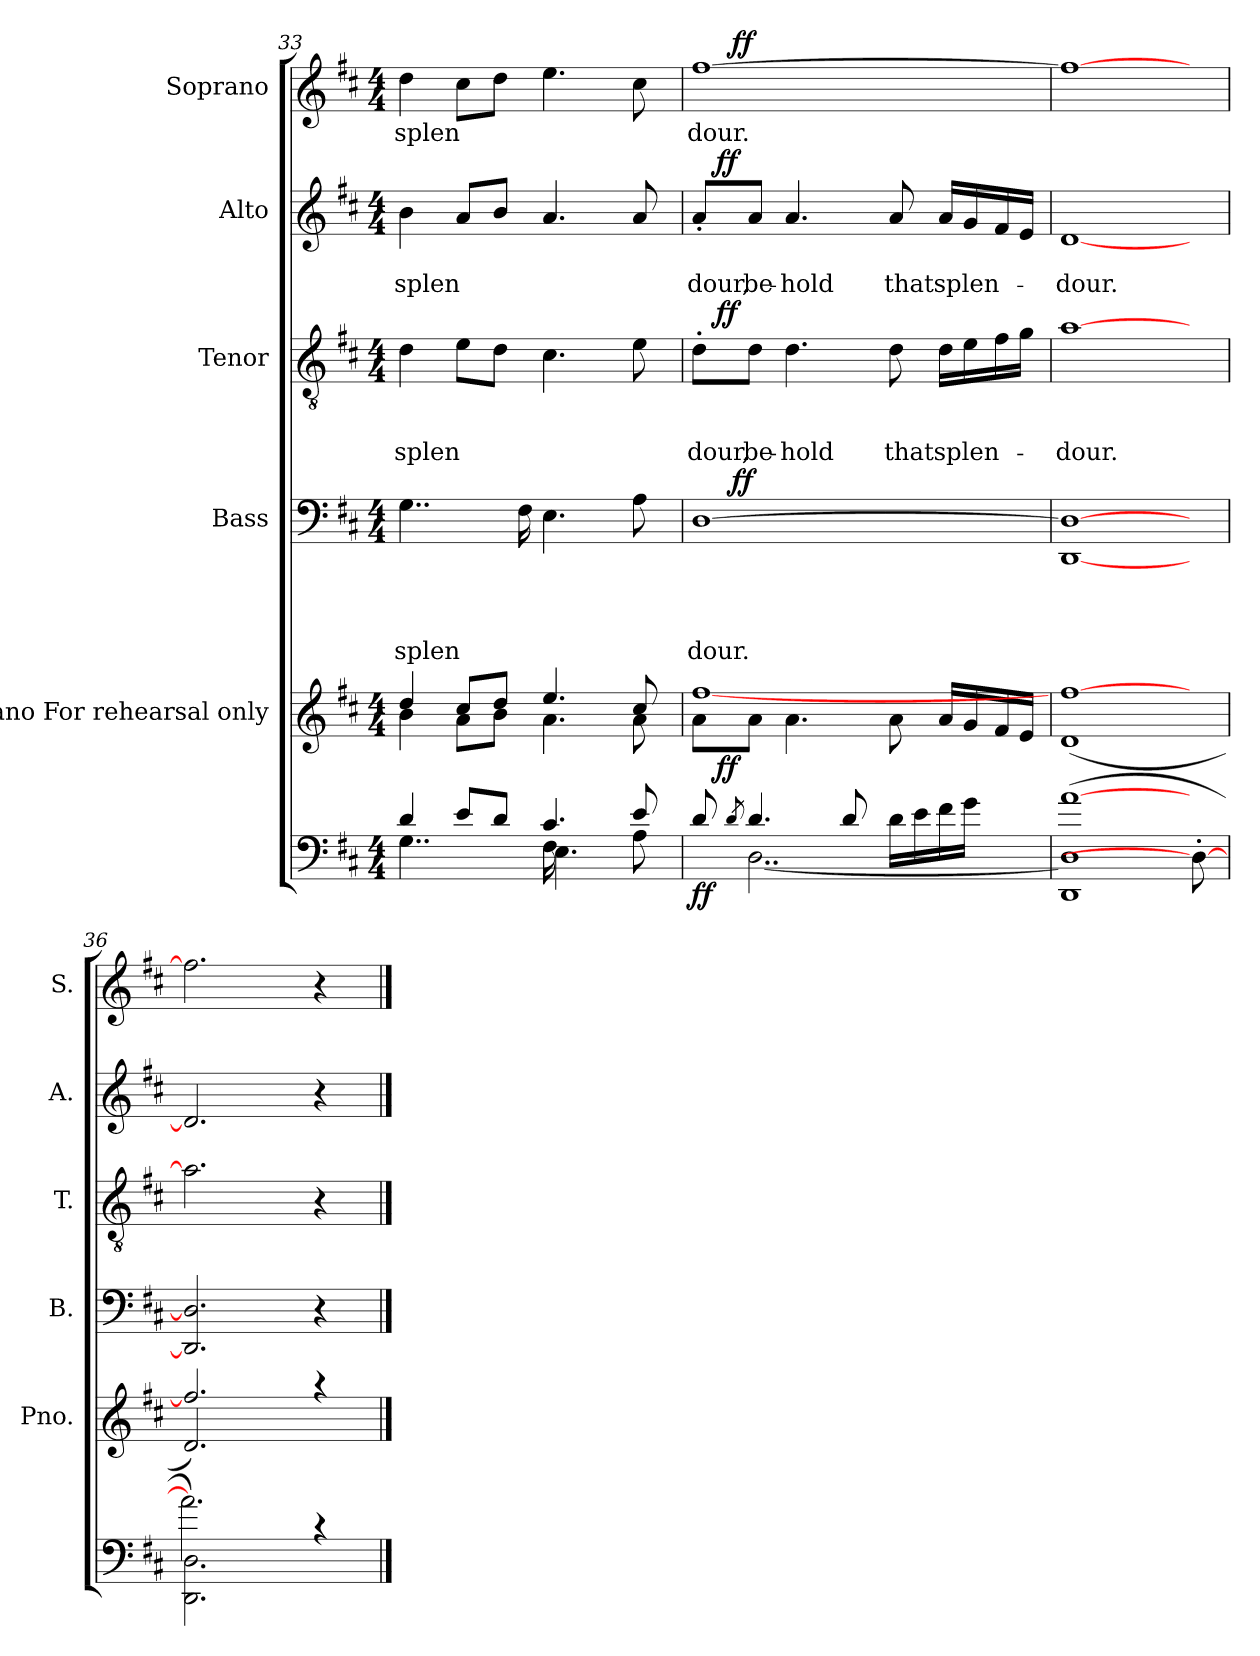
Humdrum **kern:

**kern	**dynam	**kern	**dynam	**kern	**text	**text	**text	**text	**dynam	**kern	**text	**text	**text	**dynam	**kern	**text	**text	**dynam	**kern	**text	**dynam
*part6	*part6	*part5	*part5	*part4	*part4	*part4	*part4	*part4	*part4	*part3	*part3	*part3	*part3	*part3	*part2	*part2	*part2	*part2	*part1	*part1	*part1
*staff6	*staff6	*staff5	*staff5	*staff4	*staff4	*staff4	*staff4	*staff4	*staff4	*staff3	*staff3	*staff3	*staff3	*staff3	*staff2	*staff2	*staff2	*staff2	*staff1	*staff1	*staff1
*	*	*I"Piano For rehearsal only	*	*I"Bass	*	*	*	*	*	*I"Tenor	*	*	*	*	*I"Alto	*	*	*	*I"Soprano	*	*
*	*	*I'Pno.	*	*I'B.	*	*	*	*	*	*I'T.	*	*	*	*	*I'A.	*	*	*	*I'S.	*	*
*clefF4	*	*clefG2	*	*clefF4	*	*	*	*	*	*clefGv2	*	*	*	*	*clefG2	*	*	*	*clefG2	*	*
*k[f#c#]	*	*k[f#c#]	*	*k[f#c#]	*	*	*	*	*	*k[f#c#]	*	*	*	*	*k[f#c#]	*	*	*	*k[f#c#]	*	*
*D:	*	*D:	*	*D:	*	*	*	*	*	*D:	*	*	*	*	*D:	*	*	*	*D:	*	*
*M4/4	*	*M4/4	*	*M4/4	*	*	*	*	*	*M4/4	*	*	*	*	*M4/4	*	*	*	*M4/4	*	*
=33	=33	=33	=33	=33	=33	=33	=33	=33	=33	=33	=33	=33	=33	=33	=33	=33	=33	=33	=33	=33	=33
*^	*	*^	*	*	*	*	*	*	*	*	*	*	*	*	*	*	*	*	*	*	*
*	*^	*	*	*	*	*	*	*	*	*	*	*	*	*	*	*	*	*	*	*	*	*	*
*	*	*^	*	*	*	*	*	*	*	*	*	*	*	*	*	*	*	*	*	*	*	*	*	*
!	!	!	!	!	!	!	!	!	!	!	!	!LO:LY:b	!	!	!	!	!LO:LY:b	!	!	!	!LO:LY:b	!	!	!LO:LY:b	!
4d/	4..G\	2ryy	2ryy	.	4dd/	4b\	.	4..G\	.	.	.	splen	.	4d\	.	.	splen	.	4b\	.	splen	.	4dd\	splen	.
8e/L	.	.	.	.	8cc#/L	8a\L	.	.	.	.	.	.	.	8e\L	.	.	.	.	8a/L	.	.	.	8cc#\L	.	.
8d/J	.	.	.	.	8dd/J	8b\J	.	.	.	.	.	.	.	8d\J	.	.	.	.	8b/J	.	.	.	8dd\J	.	.
.	2ryy	.	.	.	.	.	.	16F#\	.	.	.	.	.	.	.	.	.	.	.	.	.	.	.	.	.
16F#\	.	4.c#/	4.E\	.	4.ee/	4.a\	.	4.E\	.	.	.	.	.	4.c#\	.	.	.	.	4.a/	.	.	.	4.ee\	.	.
4..ryy	.	.	.	.	.	.	.	.	.	.	.	.	.	.	.	.	.	.	.	.	.	.	.	.	.
.	.	8A\	8e/	.	8cc#/	8a\	.	8A\	.	.	.	.	.	8e\	.	.	.	.	8a/	.	.	.	8cc#\	.	.
.	16ryy	.	.	.	.	.	.	.	.	.	.	.	.	.	.	.	.	.	.	.	.	.	.	.	.
*	*v	*v	*v	*	*	*	*	*	*	*	*	*	*	*	*	*	*	*	*	*	*	*	*	*	*
!!LO:LB:g=z
=34	=34	=34	=34	=34	=34	=34	=34	=34	=34	=34	=34	=34	=34	=34	=34	=34	=34	=34	=34	=34	=34	=34	=34
*	*	*	*	*^	*	*	*	*	*	*	*	*	*	*	*	*	*	*	*	*	*	*	*
!	!	!LO:DY:b	!	!	!	!	!	!	!	!	!LO:LY:b	!	!	!	!	!LO:LY:b	!	!	!	!LO:LY:b	!	!	!LO:LY:b	!
*	*	*	*	*	*	*	*^	*	*	*	*	*	*^	*	*	*	*	*^	*	*	*	*^	*	*
8d/	8ryy	ff	16ryy	[>1ff#	8a\L	.	[>1D	16.ryy	.	.	.	dour.	.	8d'>\L	16ryy	.	.	dour,	.	8a'</L	16ryy	.	dour,	.	[>1ff#	16.ryy	dour.	.
!	!	!	!	!	!	!LO:DY:b	!	!	!	!	!	!	!	!	!	!	!	!	!LO:DY:b	!	!	!	!	!LO:DY:b	!	!	!	!
.	.	.	2...ryy	.	.	ff	.	.	.	.	.	.	.	.	2...ryy	.	.	.	ff	.	2...ryy	.	.	ff	.	.	.	.
!	!	!	!	!	!	!	!	!	!	!	!	!	!LO:DY:b	!	!	!	!	!	!	!	!	!	!	!	!	!	!	!LO:DY:b
.	.	.	.	.	.	.	.	2ryy	.	.	.	.	ff	.	.	.	.	.	.	.	.	.	.	.	.	2ryy	.	ff
8qd/	.	.	.	.	.	.	.	.	.	.	.	.	.	.	.	.	.	.	.	.	.	.	.	.	.	.	.	.
!	!	!	!	!	!	!	!	!	!	!	!	!	!	!	!	!	!	!LO:LY:b	!	!	!	!	!LO:LY:b	!	!	!	!	!
4.d/	[<2..D	.	.	.	8a\J	.	.	.	.	.	.	.	.	8d\J	.	.	.	be-	.	8a/J	.	.	be-	.	.	.	.	.
!	!	!	!	!	!	!	!	!	!	!	!	!	!	!	!	!	!	!LO:LY:b	!	!	!	!	!LO:LY:b	!	!	!	!	!
.	.	.	.	.	4.a\	.	.	.	.	.	.	.	.	4.d\	.	.	.	-hold	.	4.a/	.	.	-hold	.	.	.	.	.
8d/	.	.	.	.	.	.	.	.	.	.	.	.	.	.	.	.	.	.	.	.	.	.	.	.	.	.	.	.
.	.	.	.	.	.	.	.	4ryy	.	.	.	.	.	.	.	.	.	.	.	.	.	.	.	.	.	4ryy	.	.
!	!	!	!	!	!	!	!	!	!	!	!	!	!	!	!	!	!	!LO:LY:b	!	!	!	!	!LO:LY:b	!	!	!	!	!
16d\LL	.	.	.	.	8a\	.	.	.	.	.	.	.	.	8d\	.	.	.	that	.	8a/	.	.	that	.	.	.	.	.
16e\	.	.	.	.	.	.	.	.	.	.	.	.	.	.	.	.	.	.	.	.	.	.	.	.	.	.	.	.
!	!	!	!	!	!	!	!	!	!	!	!	!	!	!	!	!	!	!LO:LY:b	!	!	!	!	!LO:LY:b	!	!	!	!	!
16f#\	.	.	.	.	16a/LL	.	.	.	.	.	.	.	.	16d\LL	.	.	.	splen-	.	16a/LL	.	.	splen-	.	.	.	.	.
16g\JJ	.	.	.	.	16g/	.	.	.	.	.	.	.	.	16e\	.	.	.	.	.	16g/	.	.	.	.	.	.	.	.
.	.	.	.	.	.	.	.	8ryy	.	.	.	.	.	.	.	.	.	.	.	.	.	.	.	.	.	8ryy	.	.
8ryy	.	.	.	.	16f#/	.	.	.	.	.	.	.	.	16f#\	.	.	.	.	.	16f#/	.	.	.	.	.	.	.	.
.	.	.	.	.	16e/JJ	.	.	.	.	.	.	.	.	16g\JJ	.	.	.	.	.	16e/JJ	.	.	.	.	.	.	.	.
.	.	.	.	.	.	.	.	32ryy	.	.	.	.	.	.	.	.	.	.	.	.	.	.	.	.	.	32ryy	.	.
=35	=35	=35	=35	=35	=35	=35	=35	=35	=35	=35	=35	=35	=35	=35	=35	=35	=35	=35	=35	=35	=35	=35	=35	=35	=35	=35	=35	=35
!	!	!	!	!	!	!	!	!	!	!	!	!	!	!	!	!	!	!LO:LY:b	!	!	!	!	!LO:LY:b	!	!	!	!	!
*v	*v	*	*	*	*	*	*v	*v	*	*	*	*	*	*v	*v	*	*	*	*	*v	*v	*	*	*	*v	*v	*	*
*	*	*v	*v	*v	*	*	*	*	*	*	*	*	*	*	*	*	*	*	*	*	*	*	*
(<1DD 1D] [<1a	.	(<1d [>1ff#	.	[<1DD 1D_	.	.	.	.	.	[>1a	.	.	-dour.	.	[<1d	.	-dour.	.	1ff#_	.	.
8D'<_	.	8ryy	.	8ryy	.	.	.	.	.	8ryy	.	.	.	.	8ryy	.	.	.	8ryy	.	.
=36	=36	=36	=36	=36	=36	=36	=36	=36	=36	=36	=36	=36	=36	=36	=36	=36	=36	=36	=36	=36	=36
*^	*	*^	*	*	*	*	*	*	*	*	*	*	*	*	*	*	*	*	*	*	*
2.DD\ 2.D\)	2.a\]	.	2.ff#/]	2.d/)	.	2.DD/] 2.D/]	.	.	.	.	.	2.a\]	.	.	.	.	2.d/]	.	.	.	2.ff#\]	.	.
4rc	4ryy	.	4raa	4ryy	.	4r	.	.	.	.	.	4r	.	.	.	.	4r	.	.	.	4r	.	.
*v	*v	*	*	*	*	*	*	*	*	*	*	*	*	*	*	*	*	*	*	*	*	*	*
*	*	*v	*v	*	*	*	*	*	*	*	*	*	*	*	*	*	*	*	*	*	*	*
==	==	==	==	==	==	==	==	==	==	==	==	==	==	==	==	==	==	==	==	==	==
*-	*-	*-	*-	*-	*-	*-	*-	*-	*-	*-	*-	*-	*-	*-	*-	*-	*-	*-	*-	*-	*-
